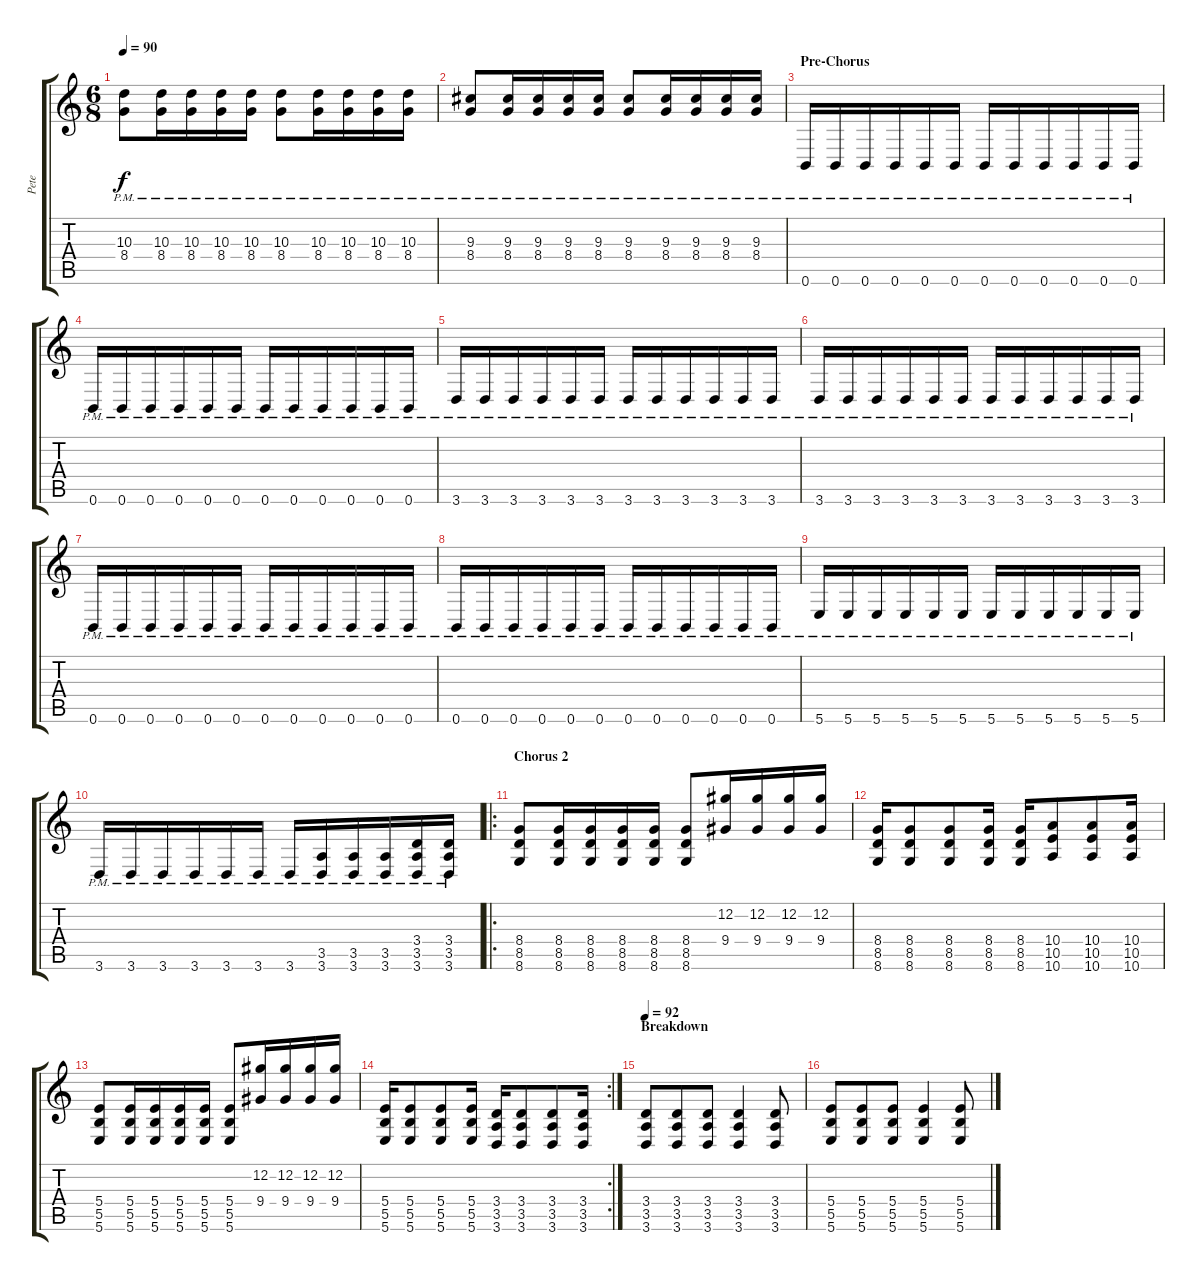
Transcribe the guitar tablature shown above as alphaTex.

\track ("Pete" "Pete") {instrument electricguitarjazz}
\staff {score tabs}
\tuning (Db4 Ab3 E3 B2 Gb2 B1) {hide}
\ts (6 8)
\tempo 90
\clef g2
\ks c
(10.3{pm} 8.4{pm}).8{dy f instrument distortionguitar} (10.3{pm} 8.4{pm}).16 (10.3{pm} 8.4{pm}).16 (10.3{pm} 8.4{pm}).16 (10.3{pm} 8.4{pm}).16 (10.3{pm} 8.4{pm}).8 (10.3{pm} 8.4{pm}).16 (10.3{pm} 8.4{pm}).16 (10.3{pm} 8.4{pm}).16 (10.3{pm} 8.4{pm}).16 |
(9.3{pm} 8.4{pm}).8 (9.3{pm} 8.4{pm}).16 (9.3{pm} 8.4{pm}).16 (9.3{pm} 8.4{pm}).16 (9.3{pm} 8.4{pm}).16 (9.3{pm} 8.4{pm}).8 (9.3{pm} 8.4{pm}).16 (9.3{pm} 8.4{pm}).16 (9.3{pm} 8.4{pm}).16 (9.3{pm} 8.4{pm}).16 |
\section ("" "Pre-Chorus")
0.6{pm}.16 0.6{pm}.16 0.6{pm}.16 0.6{pm}.16 0.6{pm}.16 0.6{pm}.16 0.6{pm}.16 0.6{pm}.16 0.6{pm}.16 0.6{pm}.16 0.6{pm}.16 0.6{pm}.16 |
0.6{pm}.16 0.6{pm}.16 0.6{pm}.16 0.6{pm}.16 0.6{pm}.16 0.6{pm}.16 0.6{pm}.16 0.6{pm}.16 0.6{pm}.16 0.6{pm}.16 0.6{pm}.16 0.6{pm}.16 |
3.6{pm}.16 3.6{pm}.16 3.6{pm}.16 3.6{pm}.16 3.6{pm}.16 3.6{pm}.16 3.6{pm}.16 3.6{pm}.16 3.6{pm}.16 3.6{pm}.16 3.6{pm}.16 3.6{pm}.16 |
3.6{pm}.16 3.6{pm}.16 3.6{pm}.16 3.6{pm}.16 3.6{pm}.16 3.6{pm}.16 3.6{pm}.16 3.6{pm}.16 3.6{pm}.16 3.6{pm}.16 3.6{pm}.16 3.6{pm}.16 |
0.6{pm}.16 0.6{pm}.16 0.6{pm}.16 0.6{pm}.16 0.6{pm}.16 0.6{pm}.16 0.6{pm}.16 0.6{pm}.16 0.6{pm}.16 0.6{pm}.16 0.6{pm}.16 0.6{pm}.16 |
0.6{pm}.16 0.6{pm}.16 0.6{pm}.16 0.6{pm}.16 0.6{pm}.16 0.6{pm}.16 0.6{pm}.16 0.6{pm}.16 0.6{pm}.16 0.6{pm}.16 0.6{pm}.16 0.6{pm}.16 |
5.6{pm}.16 5.6{pm}.16 5.6{pm}.16 5.6{pm}.16 5.6{pm}.16 5.6{pm}.16 5.6{pm}.16 5.6{pm}.16 5.6{pm}.16 5.6{pm}.16 5.6{pm}.16 5.6{pm}.16 |
3.6{pm}.16 3.6{pm}.16 3.6{pm}.16 3.6{pm}.16 3.6{pm}.16 3.6{pm}.16 3.6{pm}.16 (3.5 3.6{pm}).16 (3.5 3.6{pm}).16 (3.5{pm} 3.6).16 (3.4 3.5{pm} 3.6).16 (3.4{pm} 3.5 3.6).16 |
\ro
\section ("" "Chorus 2")
(8.4 8.5 8.6).8 (8.4 8.5 8.6).16 (8.4 8.5 8.6).16 (8.4 8.5 8.6).16 (8.4 8.5 8.6).16 (8.4 8.5 8.6).8 (12.2 9.4).16 (12.2 9.4).16 (12.2 9.4).16 (12.2 9.4).16 |
(8.4 8.5 8.6).16 (8.4 8.5 8.6).8 (8.4 8.5 8.6).8 (8.4 8.5 8.6).16 (8.4 8.5 8.6).16 (10.4 10.5 10.6).8 (10.4 10.5 10.6).8 (10.4 10.5 10.6).16 |
(5.4 5.5 5.6).8 (5.4 5.5 5.6).16 (5.4 5.5 5.6).16 (5.4 5.5 5.6).16 (5.4 5.5 5.6).16 (5.4 5.5 5.6).8 (12.2 9.4).16 (12.2 9.4).16 (12.2 9.4).16 (12.2 9.4).16 |
\rc 2
(5.4 5.5 5.6).16 (5.4 5.5 5.6).8 (5.4 5.5 5.6).8 (5.4 5.5 5.6).16 (3.4 3.5 3.6).16 (3.4 3.5 3.6).8 (3.4 3.5 3.6).8 (3.4 3.5 3.6).16 |
\section ("" "Breakdown")
\tempo 92
(3.4 3.5 3.6).8 (3.4 3.5 3.6).8 (3.4 3.5 3.6).8 (3.4 3.5 3.6).4 (3.4 3.5 3.6).8 |
(5.4 5.5 5.6).8 (5.4 5.5 5.6).8 (5.4 5.5 5.6).8 (5.4 5.5 5.6).4 (5.4 5.5 5.6).8
